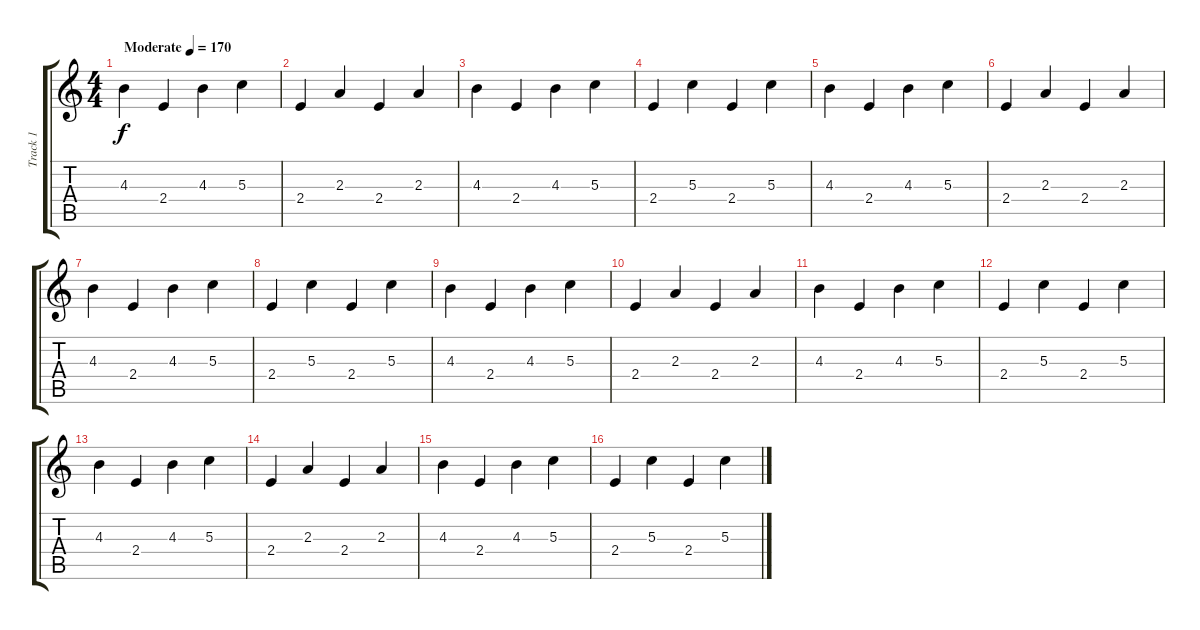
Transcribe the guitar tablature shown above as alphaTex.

\track ("Track 1" "Track 1") {instrument acousticguitarsteel}
\staff {score tabs}
\tuning (E4 B3 G3 D3 A2 E2) {hide}
\ts (4 4)
\tempo (170 "Moderate")
\clef g2
\ks c
4.3.4{dy f instrument acousticguitarsteel} 2.4.4 4.3.4 5.3.4 |
2.4.4 2.3.4 2.4.4 2.3.4 |
4.3.4 2.4.4 4.3.4 5.3.4 |
2.4.4 5.3.4 2.4.4 5.3.4 |
4.3.4 2.4.4 4.3.4 5.3.4 |
2.4.4 2.3.4 2.4.4 2.3.4 |
4.3.4 2.4.4 4.3.4 5.3.4 |
2.4.4 5.3.4 2.4.4 5.3.4 |
4.3.4 2.4.4 4.3.4 5.3.4 |
2.4.4 2.3.4 2.4.4 2.3.4 |
4.3.4 2.4.4 4.3.4 5.3.4 |
2.4.4 5.3.4 2.4.4 5.3.4 |
4.3.4 2.4.4 4.3.4 5.3.4 |
2.4.4 2.3.4 2.4.4 2.3.4 |
4.3.4 2.4.4 4.3.4 5.3.4 |
2.4.4 5.3.4 2.4.4 5.3.4
